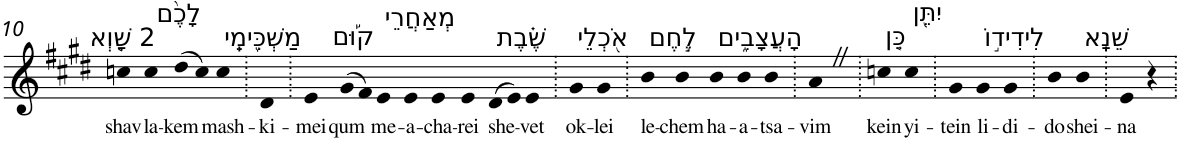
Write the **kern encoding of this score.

**kern	**text
*part1	*part1
*staff1	*staff1
*I"Piano	*
*I'Pno	*
!!LO:PB:g=z
*clefG2	*
*k[f#c#g#d#]	*
*E:	*
=10	=10
!LO:TX:a:t=2 שָׁ֤וְא	!
!	!LO:LY:b
4ccn	shav
!LO:TX:a:t=לָכֶ֨ם	!
!	!LO:LY:b
4cc	la-
!	!LO:LY:b
(>8dd#	-kem
8cc)	.
!LO:TX:a:t=מַשְׁכִּ֪ימֵֽי	!
!	!LO:LY:b
4cc	mash-
=11.	=11.
!	!LO:LY:b
4d#	-ki-
=12.	=12.
!	!LO:LY:b
4e	-mei
!LO:TX:a:t=ק֡וּם	!
!	!LO:LY:b
(>8g#	qum
8f#)	.
!LO:TX:a:t=מְאַחֲרֵי	!
!	!LO:LY:b
4e	me-
!	!LO:LY:b
4e	-a-
!	!LO:LY:b
4e	-cha-
!	!LO:LY:b
4e	-rei
!LO:TX:a:t=שֶׁ֗בֶת	!
!	!LO:LY:b
(>8d#	she-
8e)	.
!	!LO:LY:b
4e	-vet
=13.	=13.
!LO:TX:a:t=אֹ֭כְלֵי	!
!	!LO:LY:b
4g#	ok-
!	!LO:LY:b
4g#	-lei
=14.	=14.
!LO:TX:a:t=לֶ֣חֶם	!
!	!LO:LY:b
4b	le-
!	!LO:LY:b
4b	-chem
!LO:TX:a:t=הָעֲצָבִ֑ים	!
!	!LO:LY:b
4b	ha-
!	!LO:LY:b
4b	-a-
!	!LO:LY:b
4b	-tsa-
=15.	=15.
!	!LO:LY:b
4aZ	-vim
=16.	=16.
!LO:TX:a:t=כֵּ֤ן	!
!	!LO:LY:b
4ccn	kein
!LO:TX:a:t=יִתֵּ֖ן	!
!	!LO:LY:b
4cc	yi-
=17.	=17.
!	!LO:LY:b
4g#	-tein
!LO:TX:a:t=לִידִיד֣וֹ	!
!	!LO:LY:b
4g#	li-
!	!LO:LY:b
4g#	-di-
=18.	=18.
!	!LO:LY:b
4b	-do
!LO:TX:a:t=שֵׁנָֽא	!
!	!LO:LY:b
4b	shei-
=19.	=19.
!	!LO:LY:b
4e	-na
4r	.
=.	=.
*-	*-
